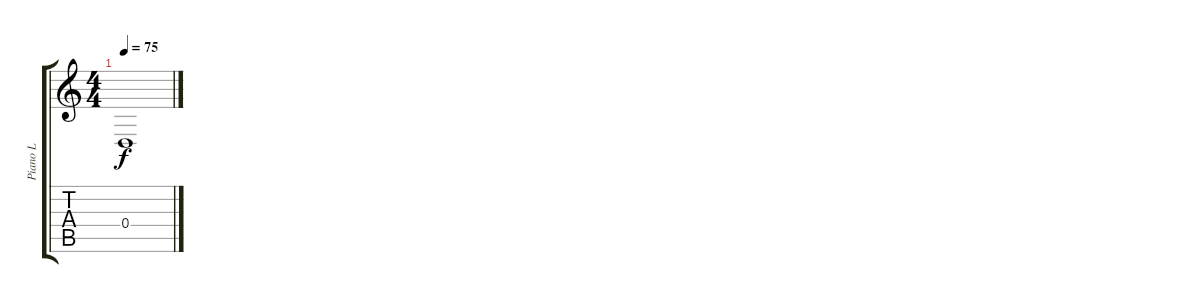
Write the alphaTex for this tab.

\track ("Piano L" "Piano L") {instrument acousticgrandpiano}
\staff {score tabs}
\tuning (E4 B3 G3 D3 A2 E2) {hide}
\ts (4 4)
\tempo 75
\clef g2
\ks c
0.4.1{dy f}
